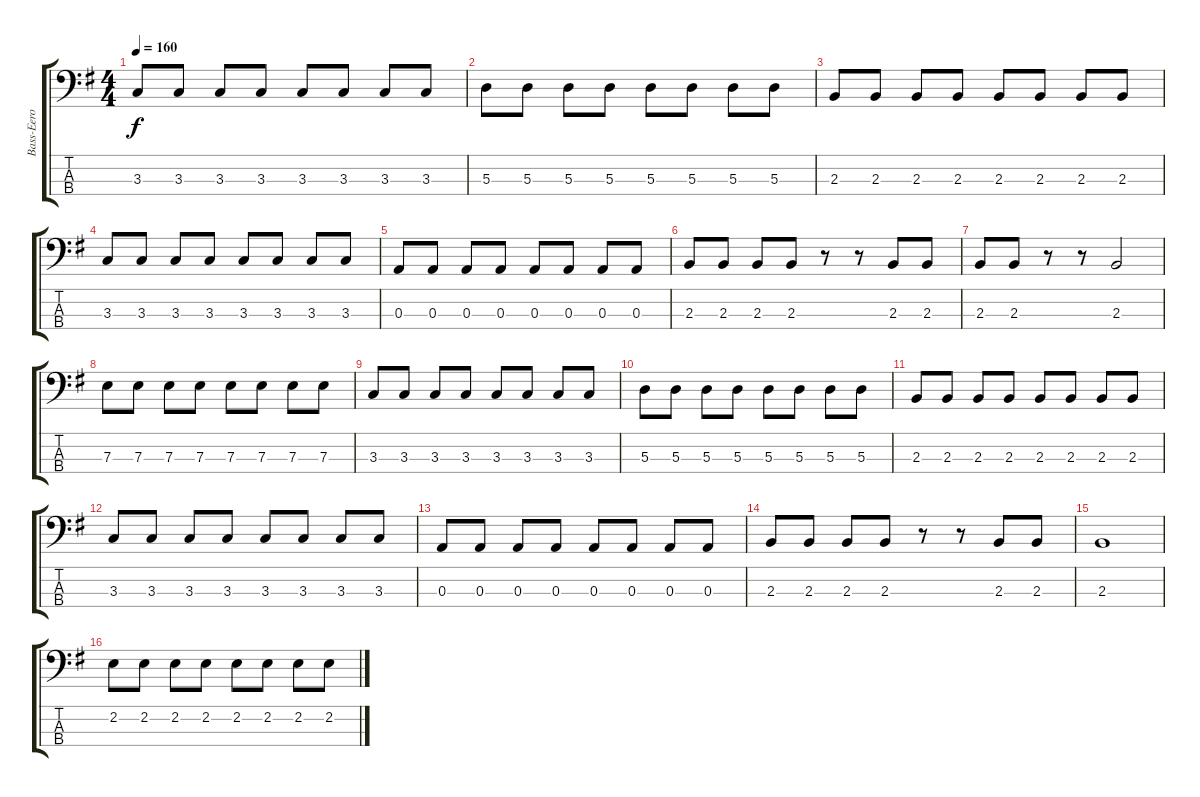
\track ("Bass-Eero" "Bass-Eero") {instrument electricbasspick}
\staff {score tabs}
\tuning (G2 D2 A1 E1) {hide}
\ts (4 4)
\tempo 160
\clef f4
\ks g
3.3.8{dy f} 3.3.8 3.3.8 3.3.8 3.3.8 3.3.8 3.3.8 3.3.8 |
5.3.8 5.3.8 5.3.8 5.3.8 5.3.8 5.3.8 5.3.8 5.3.8 |
2.3.8 2.3.8 2.3.8 2.3.8 2.3.8 2.3.8 2.3.8 2.3.8 |
3.3.8 3.3.8 3.3.8 3.3.8 3.3.8 3.3.8 3.3.8 3.3.8 |
0.3.8 0.3.8 0.3.8 0.3.8 0.3.8 0.3.8 0.3.8 0.3.8 |
2.3.8 2.3.8 2.3.8 2.3.8 r.8 r.8 2.3.8 2.3.8 |
2.3.8 2.3.8 r.8 r.8 2.3.2 |
7.3.8 7.3.8 7.3.8 7.3.8 7.3.8 7.3.8 7.3.8 7.3.8 |
3.3.8 3.3.8 3.3.8 3.3.8 3.3.8 3.3.8 3.3.8 3.3.8 |
5.3.8 5.3.8 5.3.8 5.3.8 5.3.8 5.3.8 5.3.8 5.3.8 |
2.3.8 2.3.8 2.3.8 2.3.8 2.3.8 2.3.8 2.3.8 2.3.8 |
3.3.8 3.3.8 3.3.8 3.3.8 3.3.8 3.3.8 3.3.8 3.3.8 |
0.3.8 0.3.8 0.3.8 0.3.8 0.3.8 0.3.8 0.3.8 0.3.8 |
2.3.8 2.3.8 2.3.8 2.3.8 r.8 r.8 2.3.8 2.3.8 |
2.3.1 |
2.2.8 2.2.8 2.2.8 2.2.8 2.2.8 2.2.8 2.2.8 2.2.8
